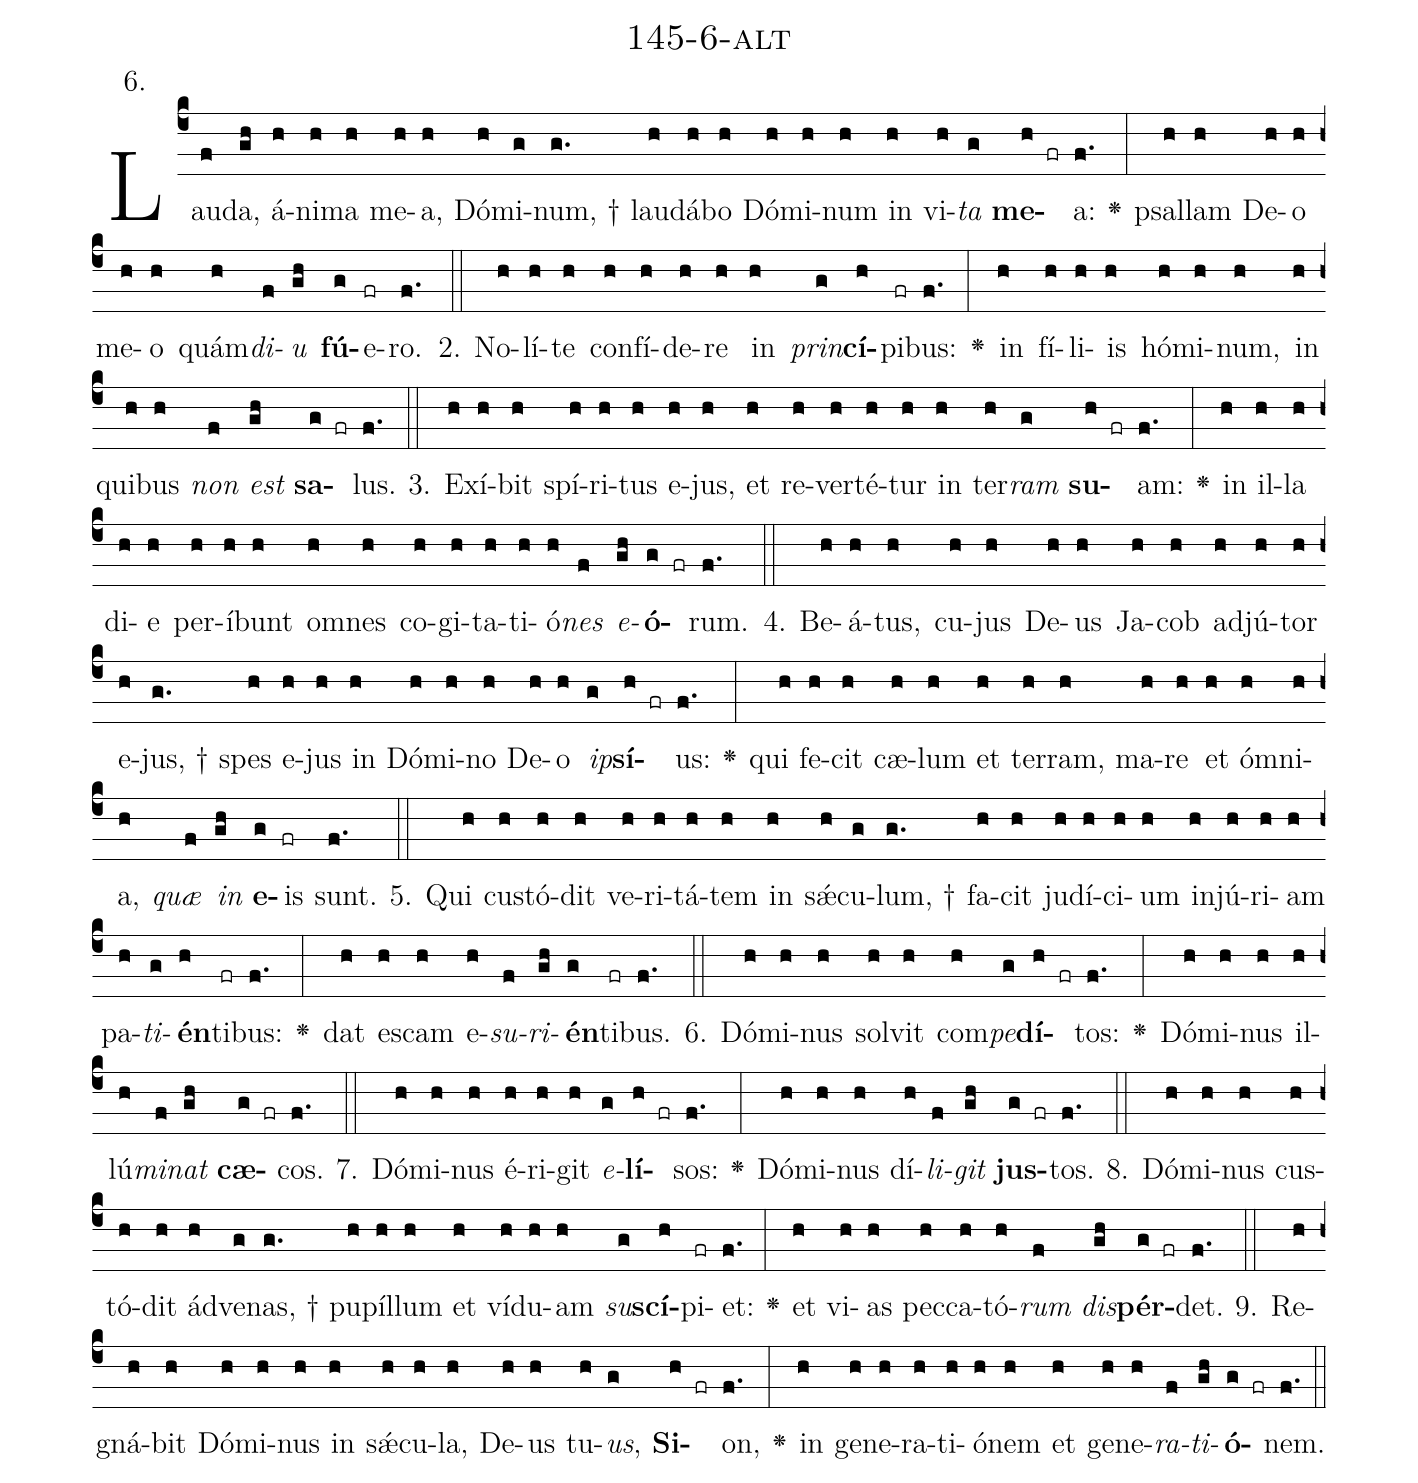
name: 145-6-alt;
annotation: 6.;
%%
(c4)Lau(f)da,(gh) á(h)ni(h)ma(h) me(h)a,(h) Dó(h)mi(g)num, †(g.) lau(h)dá(h)bo(h) Dó(h)mi(h)num(h) in(h) vi(h)<i>ta</i>(g) <b>me</b>(h fr)a:(f.) <v>\greheightstar</v>(:) psal(h)lam(h) De(h)o(h) me(h)o(h) quám(h)<i>di</i>(f)<i>u</i>(gh) <b>fú</b>(g)e(fr)ro.(f.) (::)
2. No(h)lí(h)te(h) con(h)fí(h)de(h)re(h) in(h) <i>prin</i>(g)<b>cí</b>(h)pi(fr)bus:(f.) <v>\greheightstar</v>(:) in(h) fí(h)li(h)is(h) hó(h)mi(h)num,(h) in(h) qui(h)bus(h) <i>non</i>(f) <i>est</i>(gh) <b>sa</b>(g fr)lus.(f.) (::)
3. Ex(h)í(h)bit(h) spí(h)ri(h)tus(h) e(h)jus,(h) et(h) re(h)ver(h)té(h)tur(h) in(h) ter(h)<i>ram</i>(g) <b>su</b>(h fr)am:(f.) <v>\greheightstar</v>(:) in(h) il(h)la(h) di(h)e(h) per(h)í(h)bunt(h) om(h)nes(h) co(h)gi(h)ta(h)ti(h)ó(h)<i>nes</i>(f) <i>e</i>(gh)<b>ó</b>(g fr)rum.(f.) (::)
4. Be(h)á(h)tus,(h) cu(h)jus(h) De(h)us(h) Ja(h)cob(h) ad(h)jú(h)tor(h) e(h)jus, †(g.) spes(h) e(h)jus(h) in(h) Dó(h)mi(h)no(h) De(h)o(h) <i>ip</i>(g)<b>sí</b>(h fr)us:(f.) <v>\greheightstar</v>(:) qui(h) fe(h)cit(h) cæ(h)lum(h) et(h) ter(h)ram,(h) ma(h)re(h) et(h) óm(h)ni(h)a,(h) <i>quæ</i>(f) <i>in</i>(gh) <b>e</b>(g)is(fr) sunt.(f.) (::)
5. Qui(h) cus(h)tó(h)dit(h) ve(h)ri(h)tá(h)tem(h) in(h) sǽ(h)cu(g)lum, †(g.) fa(h)cit(h) ju(h)dí(h)ci(h)um(h) in(h)jú(h)ri(h)am(h) pa(h)<i>ti</i>(g)<b>én</b>(h)ti(fr)bus:(f.) <v>\greheightstar</v>(:) dat(h) es(h)cam(h) e(h)<i>su</i>(f)<i>ri</i>(gh)<b>én</b>(g)ti(fr)bus.(f.) (::)
6. Dó(h)mi(h)nus(h) sol(h)vit(h) com(h)<i>pe</i>(g)<b>dí</b>(h fr)tos:(f.) <v>\greheightstar</v>(:) Dó(h)mi(h)nus(h) il(h)lú(h)<i>mi</i>(f)<i>nat</i>(gh) <b>cæ</b>(g fr)cos.(f.) (::)
7. Dó(h)mi(h)nus(h) é(h)ri(h)git(h) <i>e</i>(g)<b>lí</b>(h fr)sos:(f.) <v>\greheightstar</v>(:) Dó(h)mi(h)nus(h) dí(h)<i>li</i>(f)<i>git</i>(gh) <b>jus</b>(g fr)tos.(f.) (::)
8. Dó(h)mi(h)nus(h) cus(h)tó(h)dit(h) ád(h)ve(g)nas, †(g.) pu(h)píl(h)lum(h) et(h) ví(h)du(h)am(h) <i>su</i>(g)<b>scí</b>(h)pi(fr)et:(f.) <v>\greheightstar</v>(:) et(h) vi(h)as(h) pec(h)ca(h)tó(h)<i>rum</i>(f) <i>dis</i>(gh)<b>pér</b>(g fr)det.(f.) (::)
9. Re(h)gná(h)bit(h) Dó(h)mi(h)nus(h) in(h) sǽ(h)cu(h)la,(h) De(h)us(h) tu(h)<i>us</i>,(g) <b>Si</b>(h fr)on,(f.) <v>\greheightstar</v>(:) in(h) ge(h)ne(h)ra(h)ti(h)ó(h)nem(h) et(h) ge(h)ne(h)<i>ra</i>(f)<i>ti</i>(gh)<b>ó</b>(g fr)nem.(f.) (::)
